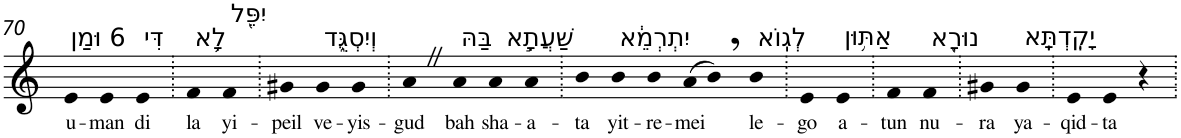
**kern	**text
*part1	*part1
*staff1	*staff1
*I"Piano	*
*I'Pno	*
!!LO:PB:g=z
*clefG2	*
*k[]	*
=70	=70
!LO:TX:a:t=6 וּמַן	!
!	!LO:LY:b
4e	u-
!	!LO:LY:b
4e	-man
!LO:TX:a:t=דִּי	!
!	!LO:LY:b
4e	di
=71.	=71.
!LO:TX:a:t=לָ֥א	!
!	!LO:LY:b
4f	la
!LO:TX:a:t=יִפֵּ֖ל	!
!	!LO:LY:b
4f	yi-
=72.	=72.
!	!LO:LY:b
4g#X	-peil
!LO:TX:a:t=וְיִסְגֻּ֑ד	!
!	!LO:LY:b
4g#	ve-
!	!LO:LY:b
4g#	-yis-
=73.	=73.
!	!LO:LY:b
4aZ	-gud
!LO:TX:a:t=בַּהּ	!
!	!LO:LY:b
4a	bah
!LO:TX:a:t=שַׁעֲתָ֣א	!
!	!LO:LY:b
4a	sha-
!	!LO:LY:b
4a	-a-
=74.	=74.
!	!LO:LY:b
4b	-ta
!LO:TX:a:t=יִתְרְמֵ֔א	!
!	!LO:LY:b
4b	yit-
!	!LO:LY:b
4b	-re-
!	!LO:LY:b
(>8a	-mei
8b,)	.
!LO:TX:a:t=לְגֽוֹא	!
!	!LO:LY:b
4b	le-
=75.	=75.
!	!LO:LY:b
4e	-go
!LO:TX:a:t=אַתּ֥וּן	!
!	!LO:LY:b
4e	a-
=76.	=76.
!	!LO:LY:b
4f	-tun
!LO:TX:a:t=נוּרָ֖א	!
!	!LO:LY:b
4f	nu-
=77.	=77.
!	!LO:LY:b
4g#X	-ra
!LO:TX:a:t=יָקִֽדְתָּֽא	!
!	!LO:LY:b
4g#	ya-
=78.	=78.
!	!LO:LY:b
4e	-qid-
!	!LO:LY:b
4e	-ta
4r	.
=.	=.
*-	*-
